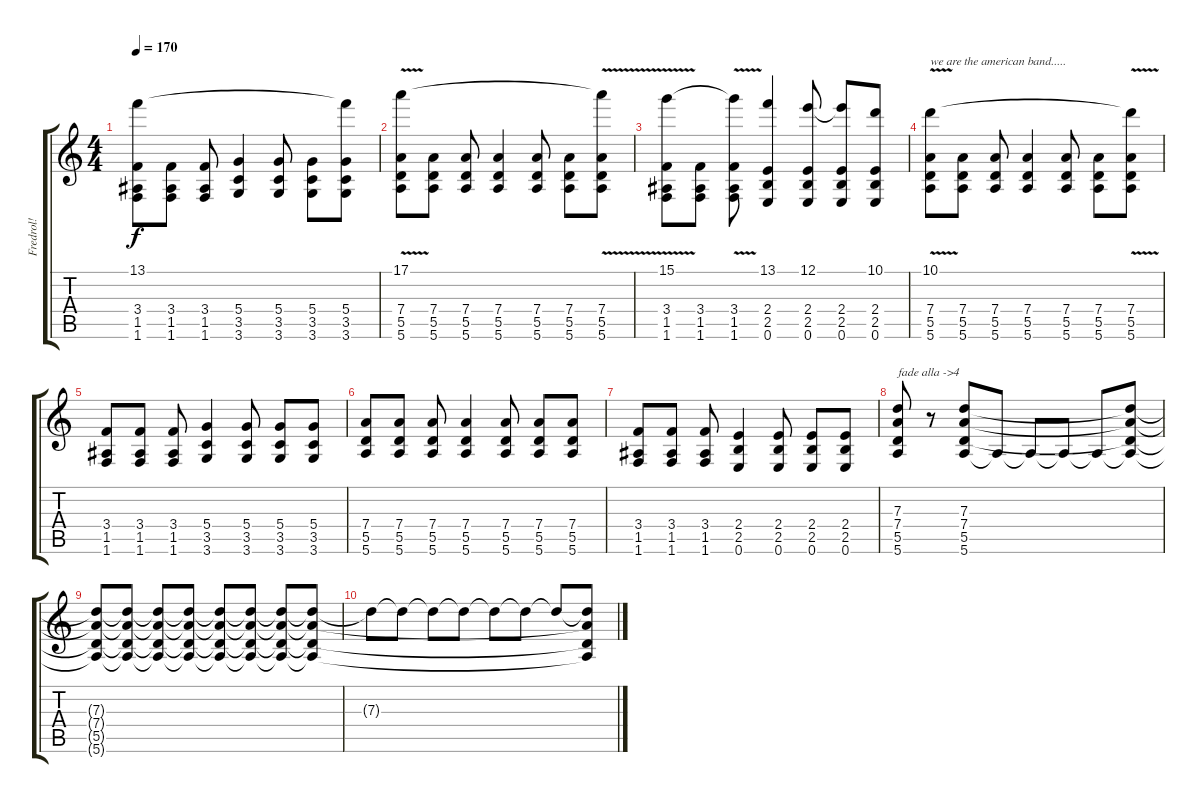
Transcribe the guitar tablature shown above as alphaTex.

\track ("Fredrol!" "Fredrol!") {instrument acousticguitarnylon}
\staff {score tabs}
\tuning (E4 B3 G3 D3 A2 E2) {hide}
\ts (4 4)
\tempo 170
\clef g2
\ks c
(13.1{t} 3.4 1.5 1.6).8{dy f} (3.4 1.5 1.6).8 (3.4 1.5 1.6).8 (5.4 3.5 3.6).4 (5.4 3.5 3.6).8 (5.4 3.5 3.6).8 (13.1{t} 5.4 3.5 3.6).8 |
(17.1{v} 7.4 5.5 5.6).8 (7.4 5.5 5.6).8 (7.4 5.5 5.6).8 (7.4 5.5 5.6).4 (7.4 5.5 5.6).8 (7.4 5.5 5.6).8 (17.1{t} 7.4 5.5 5.6).8 |
(15.1{v} 3.4 1.5 1.6).8 (3.4 1.5 1.6).8 (15.1{t} 3.4 1.5 1.6).8 (13.1 2.4 2.5 0.6).4 (12.1 2.4 2.5 0.6).8 (12.1{t} 2.4 2.5 0.6).8 (10.1 2.4 2.5 0.6).8 |
(10.1{v} 7.4 5.5 5.6).8{txt "we are the american band....."} (7.4 5.5 5.6).8 (7.4 5.5 5.6).8 (7.4 5.5 5.6).4 (7.4 5.5 5.6).8 (7.4 5.5 5.6).8 (10.1{t} 7.4 5.5 5.6).8 |
(3.4 1.5 1.6).8 (3.4 1.5 1.6).8 (3.4 1.5 1.6).8 (5.4 3.5 3.6).4 (5.4 3.5 3.6).8 (5.4 3.5 3.6).8 (5.4 3.5 3.6).8 |
(7.4 5.5 5.6).8 (7.4 5.5 5.6).8 (7.4 5.5 5.6).8 (7.4 5.5 5.6).4 (7.4 5.5 5.6).8 (7.4 5.5 5.6).8 (7.4 5.5 5.6).8 |
(3.4 1.5 1.6).8 (3.4 1.5 1.6).8 (3.4 1.5 1.6).8 (2.4 2.5 0.6).4 (2.4 2.5 0.6).8 (2.4 2.5 0.6).8 (2.4 2.5 0.6).8 |
(7.3 7.4 5.5 5.6).8{txt "fade alla ->4"} r.8 (7.3 7.4 5.5 5.6).8 5.6{t}.8{volume 0} 5.6{t}.8 5.6{t}.8 5.6{t}.8 (7.3{t} 7.4{t} 5.5{t} 5.6{t}).8 |
(7.3{t} 7.4{t} 5.5{t} 5.6{t}).8 (7.3{t} 7.4{t} 5.5{t} 5.6{t}).8 (7.3{t} 7.4{t} 5.5{t} 5.6{t}).8 (7.3{t} 7.4{t} 5.5{t} 5.6{t}).8 (7.3{t} 7.4{t} 5.5{t} 5.6{t}).8 (7.3{t} 7.4{t} 5.5{t} 5.6{t}).8 (7.3{t} 7.4{t} 5.5{t} 5.6{t}).8 (7.3{t} 7.4{t} 5.5{t} 5.6{t}).8 |
7.3{t}.8 7.3{t}.8 7.3{t}.8 7.3{t}.8 7.3{t}.8 7.3{t}.8 7.3{t}.8 (7.3{t} 7.4{t} 5.5{t} 5.6{t}).8
